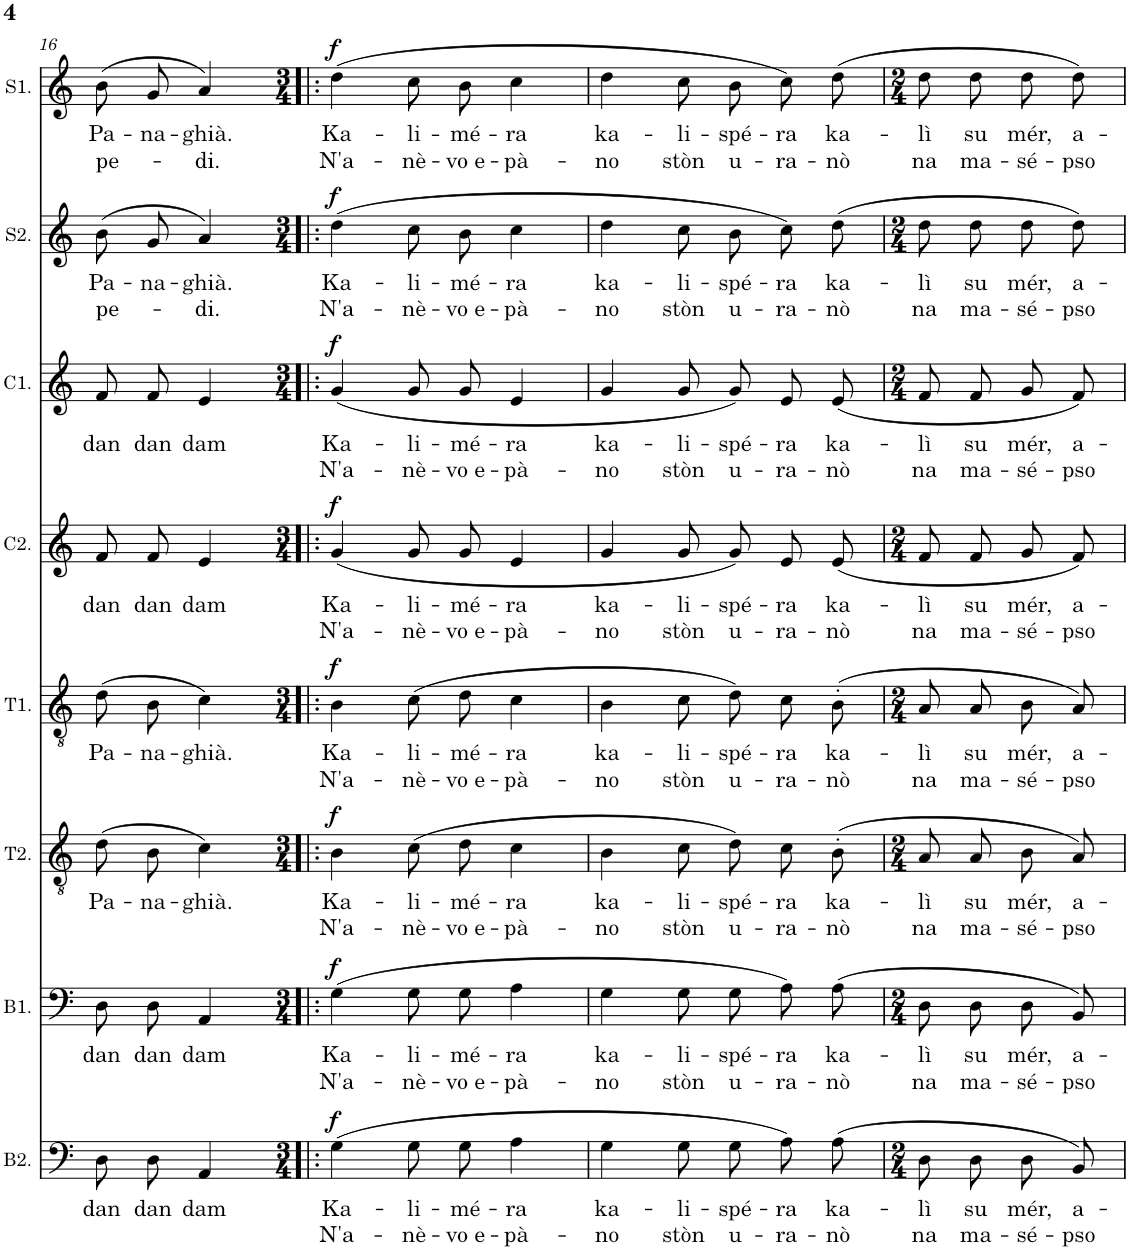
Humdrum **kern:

**kern	**text	**text	**dynam	**kern	**text	**text	**dynam	**kern	**text	**text	**dynam	**kern	**text	**text	**dynam	**kern	**text	**text	**dynam	**kern	**text	**text	**dynam	**kern	**text	**text	**dynam	**kern	**text	**text	**dynam
*part8	*part8	*part8	*part8	*part7	*part7	*part7	*part7	*part6	*part6	*part6	*part6	*part5	*part5	*part5	*part5	*part4	*part4	*part4	*part4	*part3	*part3	*part3	*part3	*part2	*part2	*part2	*part2	*part1	*part1	*part1	*part1
*staff8	*staff8	*staff8	*staff8	*staff7	*staff7	*staff7	*staff7	*staff6	*staff6	*staff6	*staff6	*staff5	*staff5	*staff5	*staff5	*staff4	*staff4	*staff4	*staff4	*staff3	*staff3	*staff3	*staff3	*staff2	*staff2	*staff2	*staff2	*staff1	*staff1	*staff1	*staff1
*I"Basso	*	*	*	*I"Basso	*	*	*	*I"Tenore	*	*	*	*I"Tenore	*	*	*	*I"Contralto	*	*	*	*I"Contralto	*	*	*	*I"Soprano	*	*	*	*I"Soprano	*	*	*
*I'B2.	*	*	*	*I'B1.	*	*	*	*I'T2.	*	*	*	*I'T1.	*	*	*	*I'C2.	*	*	*	*I'C1.	*	*	*	*I'S2.	*	*	*	*I'S1.	*	*	*
!!LO:PB:g=z
*clefF4	*	*	*	*clefF4	*	*	*	*clefGv2	*	*	*	*clefGv2	*	*	*	*clefG2	*	*	*	*clefG2	*	*	*	*clefG2	*	*	*	*clefG2	*	*	*
*k[]	*	*	*	*k[]	*	*	*	*k[]	*	*	*	*k[]	*	*	*	*k[]	*	*	*	*k[]	*	*	*	*k[]	*	*	*	*k[]	*	*	*
*M2/4	*	*	*	*M2/4	*	*	*	*M2/4	*	*	*	*M2/4	*	*	*	*M2/4	*	*	*	*M2/4	*	*	*	*M2/4	*	*	*	*M2/4	*	*	*
=16	=16	=16	=16	=16	=16	=16	=16	=16	=16	=16	=16	=16	=16	=16	=16	=16	=16	=16	=16	=16	=16	=16	=16	=16	=16	=16	=16	=16	=16	=16	=16
!	!LO:LY:b	!	!	!	!LO:LY:b	!	!	!	!LO:LY:b	!	!	!	!LO:LY:b	!	!	!	!LO:LY:b	!	!	!	!LO:LY:b	!	!	!	!LO:LY:b	!LO:LY:b	!	!	!LO:LY:b	!LO:LY:b	!
8D\L	dan	.	.	8D\L	dan	.	.	(8d\L	Pa-	.	.	(8d\L	Pa-	.	.	8f/L	dan	.	.	8f/L	dan	.	.	(8b/L	Pa-	pe-	.	(8b/L	Pa-	pe-	.
!	!LO:LY:b	!	!	!	!LO:LY:b	!	!	!	!LO:LY:b	!	!	!	!LO:LY:b	!	!	!	!LO:LY:b	!	!	!	!LO:LY:b	!	!	!	!LO:LY:b	!	!	!	!LO:LY:b	!	!
8D\J	dan	.	.	8D\J	dan	.	.	8B\J	-na-	.	.	8B\J	-na-	.	.	8f/J	dan	.	.	8f/J	dan	.	.	8g/J	-na-	.	.	8g/J	-na-	.	.
!	!LO:LY:b	!	!	!	!LO:LY:b	!	!	!	!LO:LY:b	!	!	!	!LO:LY:b	!	!	!	!LO:LY:b	!	!	!	!LO:LY:b	!	!	!	!LO:LY:b	!LO:LY:b	!	!	!LO:LY:b	!LO:LY:b	!
4AA/	dam	.	.	4AA/	dam	.	.	4c\)	-ghià.	.	.	4c\)	-ghià.	.	.	4e/	dam	.	.	4e/	dam	.	.	4a/)	-ghià.	-di.	.	4a/)	-ghià.	-di.	.
=17!|:	=17!|:	=17!|:	=17!|:	=17!|:	=17!|:	=17!|:	=17!|:	=17!|:	=17!|:	=17!|:	=17!|:	=17!|:	=17!|:	=17!|:	=17!|:	=17!|:	=17!|:	=17!|:	=17!|:	=17!|:	=17!|:	=17!|:	=17!|:	=17!|:	=17!|:	=17!|:	=17!|:	=17!|:	=17!|:	=17!|:	=17!|:
*M3/4	*	*	*	*M3/4	*	*	*	*M3/4	*	*	*	*M3/4	*	*	*	*M3/4	*	*	*	*M3/4	*	*	*	*M3/4	*	*	*	*M3/4	*	*	*
!	!LO:LY:b	!LO:LY:b	!LO:DY:a	!	!LO:LY:b	!LO:LY:b	!LO:DY:a	!	!LO:LY:b	!LO:LY:b	!LO:DY:a	!	!LO:LY:b	!LO:LY:b	!LO:DY:a	!	!LO:LY:b	!LO:LY:b	!LO:DY:a	!	!LO:LY:b	!LO:LY:b	!LO:DY:a	!	!LO:LY:b	!LO:LY:b	!LO:DY:a	!	!LO:LY:b	!LO:LY:b	!LO:DY:a
(4G\	Ka-	N'a-	f	(4G\	Ka-	N'a-	f	4B\	Ka-	N'a-	f	4B\	Ka-	N'a-	f	(4g/	Ka-	N'a-	f	(4g/	Ka-	N'a-	f	(4dd\	Ka-	N'a-	f	(4dd\	Ka-	N'a-	f
!	!LO:LY:b	!LO:LY:b	!	!	!LO:LY:b	!LO:LY:b	!	!	!LO:LY:b	!LO:LY:b	!	!	!LO:LY:b	!LO:LY:b	!	!	!LO:LY:b	!LO:LY:b	!	!	!LO:LY:b	!LO:LY:b	!	!	!LO:LY:b	!LO:LY:b	!	!	!LO:LY:b	!LO:LY:b	!
8G\L	-li-	-nè-	.	8G\L	-li-	-nè-	.	(8c\L	-li-	-nè-	.	(8c\L	-li-	-nè-	.	8g/L	-li-	-nè-	.	8g/L	-li-	-nè-	.	8cc\L	-li-	-nè-	.	8cc\L	-li-	-nè-	.
!	!LO:LY:b	!LO:LY:b	!	!	!LO:LY:b	!LO:LY:b	!	!	!LO:LY:b	!LO:LY:b	!	!	!LO:LY:b	!LO:LY:b	!	!	!LO:LY:b	!LO:LY:b	!	!	!LO:LY:b	!LO:LY:b	!	!	!LO:LY:b	!LO:LY:b	!	!	!LO:LY:b	!LO:LY:b	!
8G\J	-mé-	-vo e-	.	8G\J	-mé-	-vo e-	.	8d\J	-mé-	-vo e-	.	8d\J	-mé-	-vo e-	.	8g/J	-mé-	-vo e-	.	8g/J	-mé-	-vo e-	.	8b\J	-mé-	-vo e-	.	8b\J	-mé-	-vo e-	.
!	!LO:LY:b	!LO:LY:b	!	!	!LO:LY:b	!LO:LY:b	!	!	!LO:LY:b	!LO:LY:b	!	!	!LO:LY:b	!LO:LY:b	!	!	!LO:LY:b	!LO:LY:b	!	!	!LO:LY:b	!LO:LY:b	!	!	!LO:LY:b	!LO:LY:b	!	!	!LO:LY:b	!LO:LY:b	!
4A\	-ra	-pà-	.	4A\	-ra	-pà-	.	4c\	-ra	-pà-	.	4c\	-ra	-pà-	.	4e/	-ra	-pà-	.	4e/	-ra	-pà-	.	4cc\	-ra	-pà-	.	4cc\	-ra	-pà-	.
=18	=18	=18	=18	=18	=18	=18	=18	=18	=18	=18	=18	=18	=18	=18	=18	=18	=18	=18	=18	=18	=18	=18	=18	=18	=18	=18	=18	=18	=18	=18	=18
!	!LO:LY:b	!LO:LY:b	!	!	!LO:LY:b	!LO:LY:b	!	!	!LO:LY:b	!LO:LY:b	!	!	!LO:LY:b	!LO:LY:b	!	!	!LO:LY:b	!LO:LY:b	!	!	!LO:LY:b	!LO:LY:b	!	!	!LO:LY:b	!LO:LY:b	!	!	!LO:LY:b	!LO:LY:b	!
4G\	ka-	-no	.	4G\	ka-	-no	.	4B\	ka-	-no	.	4B\	ka-	-no	.	4g/	ka-	-no	.	4g/	ka-	-no	.	4dd\	ka-	-no	.	4dd\	ka-	-no	.
!	!LO:LY:b	!LO:LY:b	!	!	!LO:LY:b	!LO:LY:b	!	!	!LO:LY:b	!LO:LY:b	!	!	!LO:LY:b	!LO:LY:b	!	!	!LO:LY:b	!LO:LY:b	!	!	!LO:LY:b	!LO:LY:b	!	!	!LO:LY:b	!LO:LY:b	!	!	!LO:LY:b	!LO:LY:b	!
8G\L	-li-	stòn	.	8G\L	-li-	stòn	.	8c\L	-li-	stòn	.	8c\L	-li-	stòn	.	8g/L	-li-	stòn	.	8g/L	-li-	stòn	.	8cc\L	-li-	stòn	.	8cc\L	-li-	stòn	.
!	!LO:LY:b	!LO:LY:b	!	!	!LO:LY:b	!LO:LY:b	!	!	!LO:LY:b	!LO:LY:b	!	!	!LO:LY:b	!LO:LY:b	!	!	!LO:LY:b	!LO:LY:b	!	!	!LO:LY:b	!LO:LY:b	!	!	!LO:LY:b	!LO:LY:b	!	!	!LO:LY:b	!LO:LY:b	!
8G\J	-spé-	u-	.	8G\J	-spé-	u-	.	8d\J)	-spé-	u-	.	8d\J)	-spé-	u-	.	8g/J)	-spé-	u-	.	8g/J)	-spé-	u-	.	8b\J	-spé-	u-	.	8b\J	-spé-	u-	.
!	!LO:LY:b	!LO:LY:b	!	!	!LO:LY:b	!LO:LY:b	!	!	!LO:LY:b	!LO:LY:b	!	!	!LO:LY:b	!LO:LY:b	!	!	!LO:LY:b	!LO:LY:b	!	!	!LO:LY:b	!LO:LY:b	!	!	!LO:LY:b	!LO:LY:b	!	!	!LO:LY:b	!LO:LY:b	!
8A\L)	-ra	-ra-	.	8A\L)	-ra	-ra-	.	8c\L	-ra	-ra-	.	8c\L	-ra	-ra-	.	8e/L	-ra	-ra-	.	8e/L	-ra	-ra-	.	8cc\L)	-ra	-ra-	.	8cc\L)	-ra	-ra-	.
!	!LO:LY:b	!LO:LY:b	!	!	!LO:LY:b	!LO:LY:b	!	!	!LO:LY:b	!LO:LY:b	!	!	!LO:LY:b	!LO:LY:b	!	!	!LO:LY:b	!LO:LY:b	!	!	!LO:LY:b	!LO:LY:b	!	!	!LO:LY:b	!LO:LY:b	!	!	!LO:LY:b	!LO:LY:b	!
(8A\J	ka-	-nò	.	(8A\J	ka-	-nò	.	(8B'\J	ka-	-nò	.	(8B'\J	ka-	-nò	.	(8e/J	ka-	-nò	.	(8e/J	ka-	-nò	.	(8dd\J	ka-	-nò	.	(8dd\J	ka-	-nò	.
=19	=19	=19	=19	=19	=19	=19	=19	=19	=19	=19	=19	=19	=19	=19	=19	=19	=19	=19	=19	=19	=19	=19	=19	=19	=19	=19	=19	=19	=19	=19	=19
*M2/4	*	*	*	*M2/4	*	*	*	*M2/4	*	*	*	*M2/4	*	*	*	*M2/4	*	*	*	*M2/4	*	*	*	*M2/4	*	*	*	*M2/4	*	*	*
!	!LO:LY:b	!LO:LY:b	!	!	!LO:LY:b	!LO:LY:b	!	!	!LO:LY:b	!LO:LY:b	!	!	!LO:LY:b	!LO:LY:b	!	!	!LO:LY:b	!LO:LY:b	!	!	!LO:LY:b	!LO:LY:b	!	!	!LO:LY:b	!LO:LY:b	!	!	!LO:LY:b	!LO:LY:b	!
8D\L	-lì	na	.	8D\L	-lì	na	.	8A/L	-lì	na	.	8A/L	-lì	na	.	8f/L	-lì	na	.	8f/L	-lì	na	.	8dd\L	-lì	na	.	8dd\L	-lì	na	.
!	!LO:LY:b	!LO:LY:b	!	!	!LO:LY:b	!LO:LY:b	!	!	!LO:LY:b	!LO:LY:b	!	!	!LO:LY:b	!LO:LY:b	!	!	!LO:LY:b	!LO:LY:b	!	!	!LO:LY:b	!LO:LY:b	!	!	!LO:LY:b	!LO:LY:b	!	!	!LO:LY:b	!LO:LY:b	!
8D\J	su	ma-	.	8D\J	su	ma-	.	8A/J	su	ma-	.	8A/J	su	ma-	.	8f/J	su	ma-	.	8f/J	su	ma-	.	8dd\J	su	ma-	.	8dd\J	su	ma-	.
!	!LO:LY:b	!LO:LY:b	!	!	!LO:LY:b	!LO:LY:b	!	!	!LO:LY:b	!LO:LY:b	!	!	!LO:LY:b	!LO:LY:b	!	!	!LO:LY:b	!LO:LY:b	!	!	!LO:LY:b	!LO:LY:b	!	!	!LO:LY:b	!LO:LY:b	!	!	!LO:LY:b	!LO:LY:b	!
8D/L	mér,	-sé-	.	8D/L	mér,	-sé-	.	8B/L	mér,	-sé-	.	8B/L	mér,	-sé-	.	8g/L	mér,	-sé-	.	8g/L	mér,	-sé-	.	8dd\L	mér,	-sé-	.	8dd\L	mér,	-sé-	.
!	!LO:LY:b	!LO:LY:b	!	!	!LO:LY:b	!LO:LY:b	!	!	!LO:LY:b	!LO:LY:b	!	!	!LO:LY:b	!LO:LY:b	!	!	!LO:LY:b	!LO:LY:b	!	!	!LO:LY:b	!LO:LY:b	!	!	!LO:LY:b	!LO:LY:b	!	!	!LO:LY:b	!LO:LY:b	!
8BB/J)	a-	-pso	.	8BB/J)	a-	-pso	.	8A/J)	a-	-pso	.	8A/J)	a-	-pso	.	8f/J)	a-	-pso	.	8f/J)	a-	-pso	.	8dd\J)	a-	-pso	.	8dd\J)	a-	-pso	.
=	=	=	=	=	=	=	=	=	=	=	=	=	=	=	=	=	=	=	=	=	=	=	=	=	=	=	=	=	=	=	=
*-	*-	*-	*-	*-	*-	*-	*-	*-	*-	*-	*-	*-	*-	*-	*-	*-	*-	*-	*-	*-	*-	*-	*-	*-	*-	*-	*-	*-	*-	*-	*-
